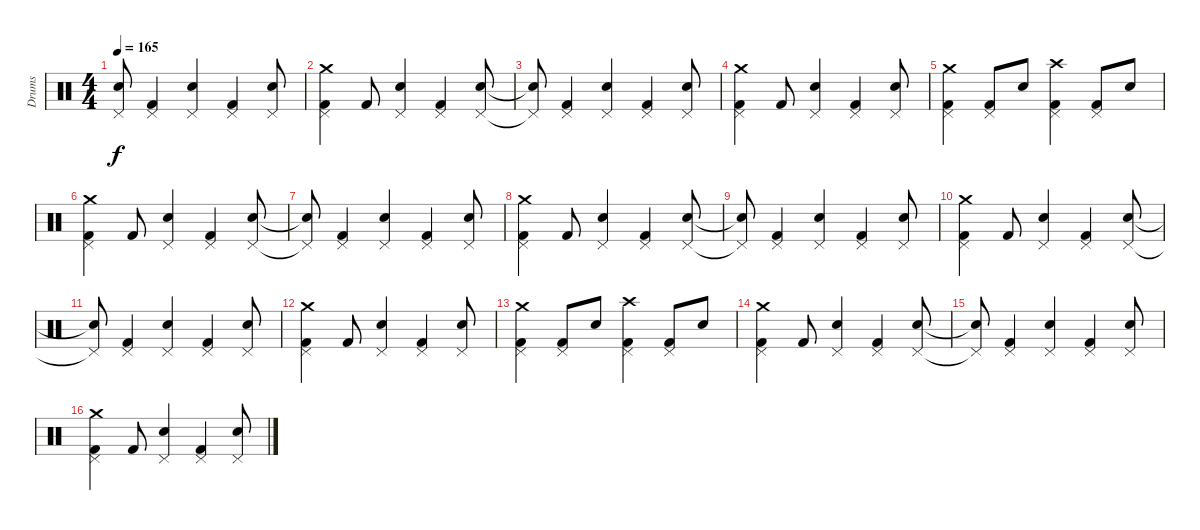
\track ("Drums" "Drums") {instrument percussion}
\staff {score}
\articulation defaults
\ts (4 4)
\tempo 165
\clef neutral
\ks c
("Pedal Hi-Hat (hit)"{t} "Snare (hit)"{t}).8{dy f} ("Pedal Hi-Hat (hit)" "Kick (hit) 2").4 ("Pedal Hi-Hat (hit)" "Snare (hit) 2").4 ("Pedal Hi-Hat (hit)" "Kick (hit) 2").4 ("Pedal Hi-Hat (hit)" "Snare (hit) 2").8 |
("Crash medium (hit)" "Pedal Hi-Hat (hit)" "Kick (hit) 2").4 "Kick (hit) 2".8 ("Pedal Hi-Hat (hit)" "Snare (hit) 2").4 ("Pedal Hi-Hat (hit)" "Kick (hit) 2").4 ("Pedal Hi-Hat (hit)" "Snare (hit) 2").8 |
("Pedal Hi-Hat (hit)"{t} "Snare (hit)"{t}).8 ("Pedal Hi-Hat (hit)" "Kick (hit) 2").4 ("Pedal Hi-Hat (hit)" "Snare (hit) 2").4 ("Pedal Hi-Hat (hit)" "Kick (hit) 2").4 ("Pedal Hi-Hat (hit)" "Snare (hit) 2").8 |
("Crash medium (hit)" "Pedal Hi-Hat (hit)" "Kick (hit) 2").4 "Kick (hit) 2".8 ("Pedal Hi-Hat (hit)" "Snare (hit) 2").4 ("Pedal Hi-Hat (hit)" "Kick (hit) 2").4 ("Pedal Hi-Hat (hit)" "Snare (hit) 2").8 |
("Crash medium (hit)" "Pedal Hi-Hat (hit)" "Kick (hit) 2").4 ("Pedal Hi-Hat (hit)" "Kick (hit) 2").8 "Snare (hit) 2".8 ("Crash high (hit)" "Pedal Hi-Hat (hit)" "Kick (hit) 2").4 ("Pedal Hi-Hat (hit)" "Kick (hit) 2").8 "Snare (hit) 2".8 |
("Crash medium (hit)" "Pedal Hi-Hat (hit)" "Kick (hit) 2").4 "Kick (hit) 2".8 ("Pedal Hi-Hat (hit)" "Snare (hit) 2").4 ("Pedal Hi-Hat (hit)" "Kick (hit) 2").4 ("Pedal Hi-Hat (hit)" "Snare (hit) 2").8 |
("Pedal Hi-Hat (hit)"{t} "Snare (hit)"{t}).8 ("Pedal Hi-Hat (hit)" "Kick (hit) 2").4 ("Pedal Hi-Hat (hit)" "Snare (hit) 2").4 ("Pedal Hi-Hat (hit)" "Kick (hit) 2").4 ("Pedal Hi-Hat (hit)" "Snare (hit) 2").8 |
("Crash medium (hit)" "Pedal Hi-Hat (hit)" "Kick (hit) 2").4 "Kick (hit) 2".8 ("Pedal Hi-Hat (hit)" "Snare (hit) 2").4 ("Pedal Hi-Hat (hit)" "Kick (hit) 2").4 ("Pedal Hi-Hat (hit)" "Snare (hit) 2").8 |
("Pedal Hi-Hat (hit)"{t} "Snare (hit)"{t}).8 ("Pedal Hi-Hat (hit)" "Kick (hit) 2").4 ("Pedal Hi-Hat (hit)" "Snare (hit) 2").4 ("Pedal Hi-Hat (hit)" "Kick (hit) 2").4 ("Pedal Hi-Hat (hit)" "Snare (hit) 2").8 |
("Crash medium (hit)" "Pedal Hi-Hat (hit)" "Kick (hit) 2").4 "Kick (hit) 2".8 ("Pedal Hi-Hat (hit)" "Snare (hit) 2").4 ("Pedal Hi-Hat (hit)" "Kick (hit) 2").4 ("Pedal Hi-Hat (hit)" "Snare (hit) 2").8 |
("Pedal Hi-Hat (hit)"{t} "Snare (hit)"{t}).8 ("Pedal Hi-Hat (hit)" "Kick (hit) 2").4 ("Pedal Hi-Hat (hit)" "Snare (hit) 2").4 ("Pedal Hi-Hat (hit)" "Kick (hit) 2").4 ("Pedal Hi-Hat (hit)" "Snare (hit) 2").8 |
("Crash medium (hit)" "Pedal Hi-Hat (hit)" "Kick (hit) 2").4 "Kick (hit) 2".8 ("Pedal Hi-Hat (hit)" "Snare (hit) 2").4 ("Pedal Hi-Hat (hit)" "Kick (hit) 2").4 ("Pedal Hi-Hat (hit)" "Snare (hit) 2").8 |
("Crash medium (hit)" "Pedal Hi-Hat (hit)" "Kick (hit) 2").4 ("Pedal Hi-Hat (hit)" "Kick (hit) 2").8 "Snare (hit) 2".8 ("Crash high (hit)" "Pedal Hi-Hat (hit)" "Kick (hit) 2").4 ("Pedal Hi-Hat (hit)" "Kick (hit) 2").8 "Snare (hit) 2".8 |
("Crash medium (hit)" "Pedal Hi-Hat (hit)" "Kick (hit) 2").4 "Kick (hit) 2".8 ("Pedal Hi-Hat (hit)" "Snare (hit) 2").4 ("Pedal Hi-Hat (hit)" "Kick (hit) 2").4 ("Pedal Hi-Hat (hit)" "Snare (hit) 2").8 |
("Pedal Hi-Hat (hit)"{t} "Snare (hit)"{t}).8 ("Pedal Hi-Hat (hit)" "Kick (hit) 2").4 ("Pedal Hi-Hat (hit)" "Snare (hit) 2").4 ("Pedal Hi-Hat (hit)" "Kick (hit) 2").4 ("Pedal Hi-Hat (hit)" "Snare (hit) 2").8 |
("Crash medium (hit)" "Pedal Hi-Hat (hit)" "Kick (hit) 2").4 "Kick (hit) 2".8 ("Pedal Hi-Hat (hit)" "Snare (hit) 2").4 ("Pedal Hi-Hat (hit)" "Kick (hit) 2").4 ("Pedal Hi-Hat (hit)" "Snare (hit) 2").8
